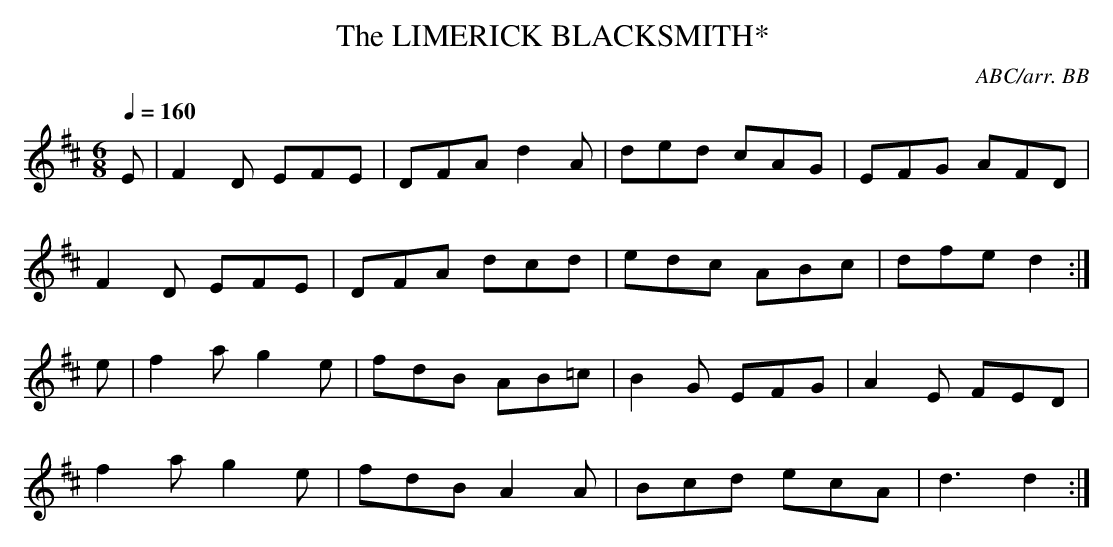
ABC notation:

X:1
T:LIMERICK BLACKSMITH* , The
C:ABC/arr. BB
Q:1/4=160
L:1/8
M:6/8
K:D
E|F2D EFE|DFA d2A|ded cAG|EFG AFD|
F2D EFE|DFA dcd|edc ABc|dfe d2 :|
e|f2a g2e|fdB AB=c|B2G EFG|A2E FED|
f2a g2e|fdB A2A|Bcd ecA|d3 d2:|
